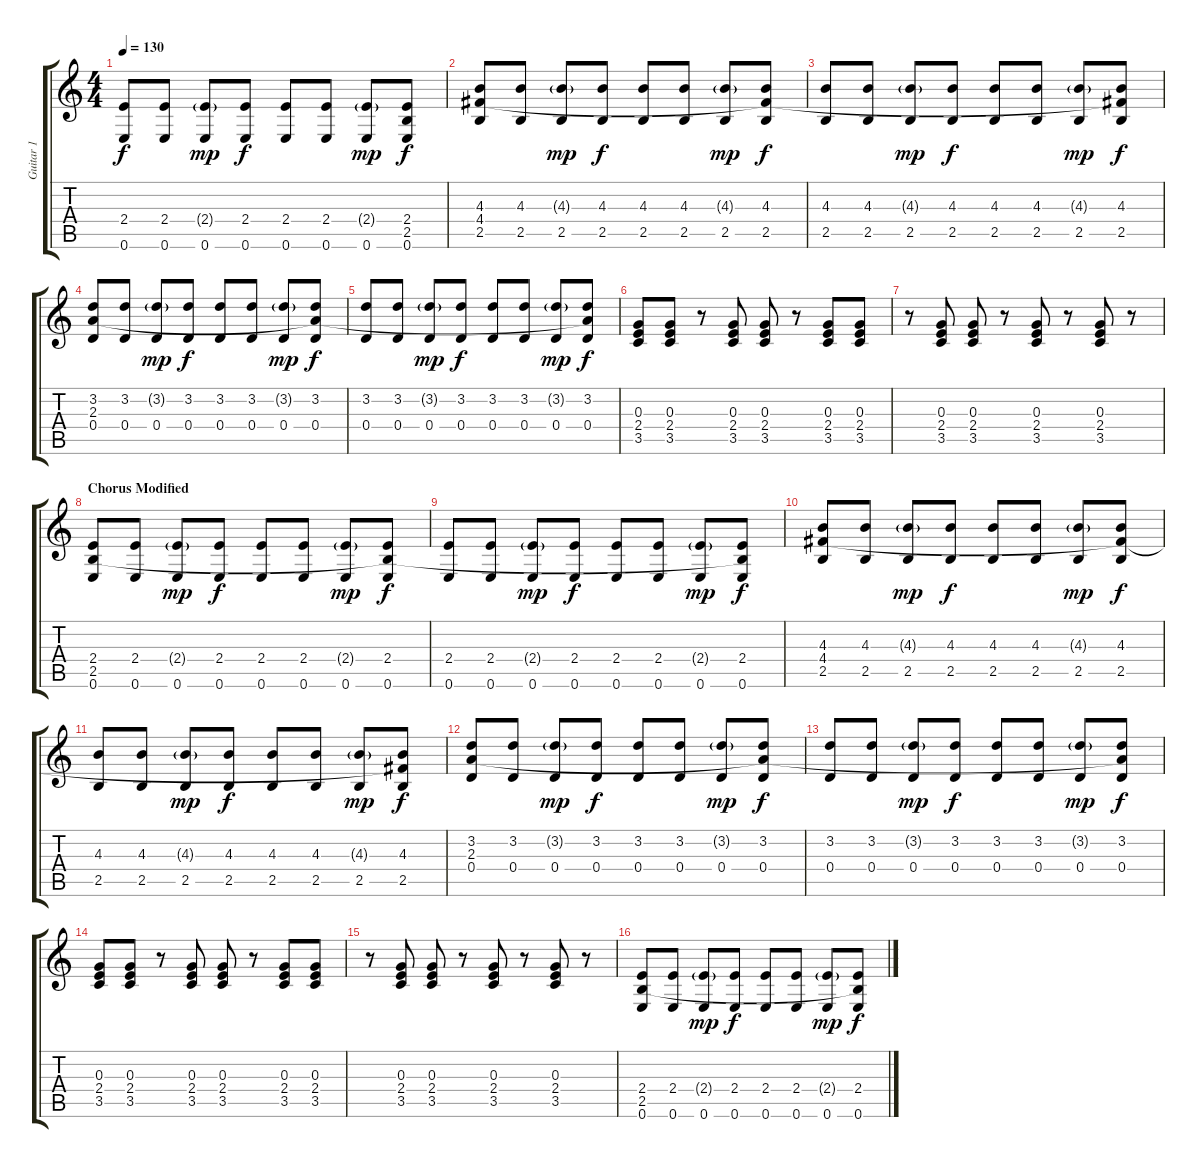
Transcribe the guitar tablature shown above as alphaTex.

\track ("Guitar 1" "Guitar 1") {instrument distortionguitar}
\staff {score tabs}
\tuning (E4 B3 G3 D3 A2 E2) {hide}
\ts (4 4)
\tempo 130
\clef g2
\ks c
(2.4 0.6).8{dy f} (2.4 0.6).8 (2.4{g} 0.6).8{dy mp} (2.4 0.6).8{dy f} (2.4 0.6).8 (2.4 0.6).8 (2.4{g} 0.6).8{dy mp} (2.4 2.5{t} 0.6).8{dy f} |
(4.3 4.4 2.5).8 (4.3 2.5).8 (4.3{g} 2.5).8{dy mp} (4.3 2.5).8{dy f} (4.3 2.5).8 (4.3 2.5).8 (4.3{g} 2.5).8{dy mp} (4.3 4.4{t} 2.5).8{dy f} |
(4.3 2.5).8 (4.3 2.5).8 (4.3{g} 2.5).8{dy mp} (4.3 2.5).8{dy f} (4.3 2.5).8 (4.3 2.5).8 (4.3{g} 2.5).8{dy mp} (4.3 4.4{t} 2.5).8{dy f} |
(3.2 2.3 0.4).8 (3.2 0.4).8 (3.2{g} 0.4).8{dy mp} (3.2 0.4).8{dy f} (3.2 0.4).8 (3.2 0.4).8 (3.2{g} 0.4).8{dy mp} (3.2 2.3{t} 0.4).8{dy f} |
(3.2 0.4).8 (3.2 0.4).8 (3.2{g} 0.4).8{dy mp} (3.2 0.4).8{dy f} (3.2 0.4).8 (3.2 0.4).8 (3.2{g} 0.4).8{dy mp} (3.2 2.3{t} 0.4).8{dy f} |
(0.3 2.4 3.5).8 (0.3 2.4 3.5).8 r.8 (0.3 2.4 3.5).8 (0.3 2.4 3.5).8 r.8 (0.3 2.4 3.5).8 (0.3 2.4 3.5).8 |
r.8 (0.3 2.4 3.5).8 (0.3 2.4 3.5).8 r.8 (0.3 2.4 3.5).8 r.8 (0.3 2.4 3.5).8 r.8 |
\section ("" "Chorus Modified")
(2.4 2.5 0.6).8 (2.4 0.6).8 (2.4{g} 0.6).8{dy mp} (2.4 0.6).8{dy f} (2.4 0.6).8 (2.4 0.6).8 (2.4{g} 0.6).8{dy mp} (2.4 2.5{t} 0.6).8{dy f} |
(2.4 0.6).8 (2.4 0.6).8 (2.4{g} 0.6).8{dy mp} (2.4 0.6).8{dy f} (2.4 0.6).8 (2.4 0.6).8 (2.4{g} 0.6).8{dy mp} (2.4 2.5{t} 0.6).8{dy f} |
(4.3 4.4 2.5).8 (4.3 2.5).8 (4.3{g} 2.5).8{dy mp} (4.3 2.5).8{dy f} (4.3 2.5).8 (4.3 2.5).8 (4.3{g} 2.5).8{dy mp} (4.3 4.4{t} 2.5).8{dy f} |
(4.3 2.5).8 (4.3 2.5).8 (4.3{g} 2.5).8{dy mp} (4.3 2.5).8{dy f} (4.3 2.5).8 (4.3 2.5).8 (4.3{g} 2.5).8{dy mp} (4.3 4.4{t} 2.5).8{dy f} |
(3.2 2.3 0.4).8 (3.2 0.4).8 (3.2{g} 0.4).8{dy mp} (3.2 0.4).8{dy f} (3.2 0.4).8 (3.2 0.4).8 (3.2{g} 0.4).8{dy mp} (3.2 2.3{t} 0.4).8{dy f} |
(3.2 0.4).8 (3.2 0.4).8 (3.2{g} 0.4).8{dy mp} (3.2 0.4).8{dy f} (3.2 0.4).8 (3.2 0.4).8 (3.2{g} 0.4).8{dy mp} (3.2 2.3{t} 0.4).8{dy f} |
(0.3 2.4 3.5).8 (0.3 2.4 3.5).8 r.8 (0.3 2.4 3.5).8 (0.3 2.4 3.5).8 r.8 (0.3 2.4 3.5).8 (0.3 2.4 3.5).8 |
r.8 (0.3 2.4 3.5).8 (0.3 2.4 3.5).8 r.8 (0.3 2.4 3.5).8 r.8 (0.3 2.4 3.5).8 r.8 |
(2.4 2.5 0.6).8 (2.4 0.6).8 (2.4{g} 0.6).8{dy mp} (2.4 0.6).8{dy f} (2.4 0.6).8 (2.4 0.6).8 (2.4{g} 0.6).8{dy mp} (2.4 2.5{t} 0.6).8{dy f}
